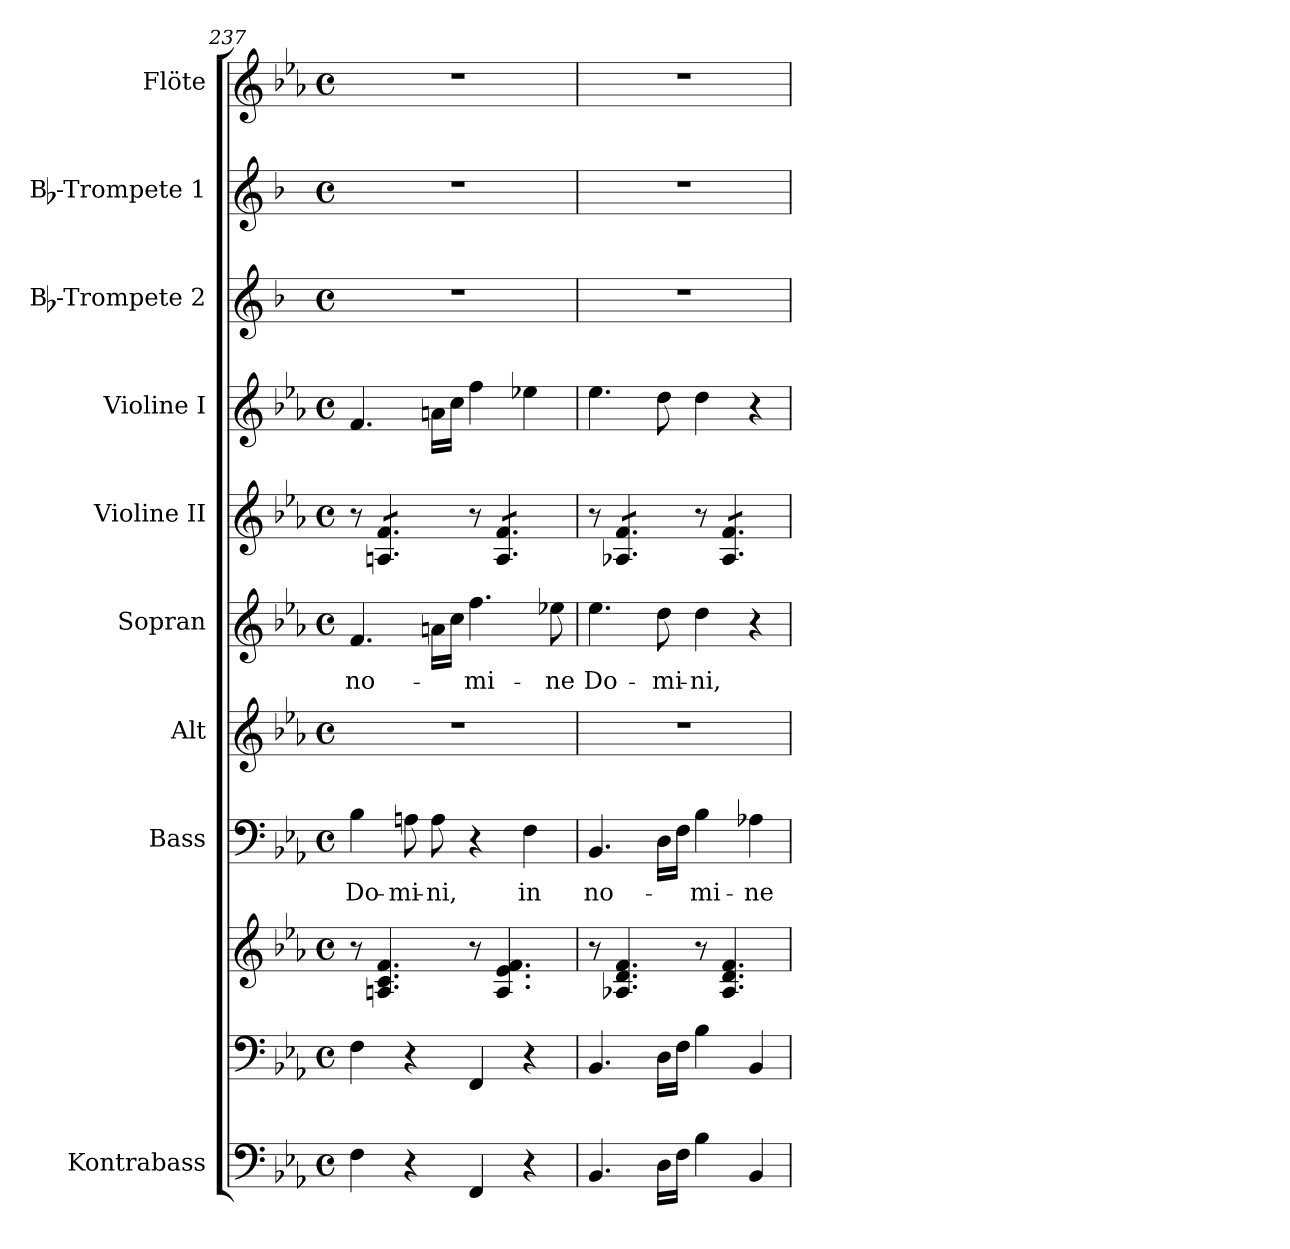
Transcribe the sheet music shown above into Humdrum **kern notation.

**kern	**kern	**kern	**kern	**text	**kern	**kern	**text	**kern	**kern	**kern	**kern	**kern
*part10	*part9	*part9	*part8	*part8	*part7	*part6	*part6	*part5	*part4	*part3	*part2	*part1
*staff11	*staff10	*staff9	*staff8	*staff8	*staff7	*staff6	*staff6	*staff5	*staff4	*staff3	*staff2	*staff1
*I"Kontrabass	*	*	*I"Bass	*	*I"Alt	*I"Sopran	*	*I"Violine II	*I"Violine I	*I"Bb-Trompete 2	*I"Bb-Trompete 1	*I"Flöte
*I'Kb.	*	*	*I'B.	*	*I'A.	*I'S.	*	*I'Vl. II	*I'Vl. I	*I'Bb Trp. 2	*I'Bb Trp. 1	*I'Fl.
*clefF4	*clefF4	*clefG2	*clefF4	*	*clefG2	*clefG2	*	*clefG2	*clefG2	*clefG2	*clefG2	*clefG2
*ITrd7c12	*	*	*	*	*	*	*	*	*	*ITrd1c2	*ITrd1c2	*
*k[b-e-a-]	*k[b-e-a-]	*k[b-e-a-]	*k[b-e-a-]	*	*k[b-e-a-]	*k[b-e-a-]	*	*k[b-e-a-]	*k[b-e-a-]	*k[b-e-a-]	*k[b-e-a-]	*k[b-e-a-]
*E-:	*E-:	*E-:	*E-:	*	*E-:	*E-:	*	*E-:	*E-:	*E-:	*E-:	*E-:
*M4/4	*M4/4	*M4/4	*M4/4	*	*M4/4	*M4/4	*	*M4/4	*M4/4	*M4/4	*M4/4	*M4/4
*met(c)	*met(c)	*met(c)	*met(c)	*	*met(c)	*met(c)	*	*met(c)	*met(c)	*met(c)	*met(c)	*met(c)
=237	=237	=237	=237	=237	=237	=237	=237	=237	=237	=237	=237	=237
!	!	!	!	!LO:LY:b	!	!	!LO:LY:b	!	!	!	!	!
4FF\	4F\	8r	4B-\	Do-	1r	4.f/	no-	8r	4.f/	1r	1r	1r
*	*	*	*	*	*	*	*	*tremolo	*	*	*	*
.	.	4.An/ 4.c/ 4.f/	.	.	.	.	.	8An/ 8f/L	.	.	.	.
!	!	!	!	!LO:LY:b	!	!	!	!	!	!	!	!
4r	4r	.	8An\	-mi-	.	.	.	8An/ 8f/	.	.	.	.
!	!	!	!	!LO:LY:b	!	!	!	!	!	!	!	!
.	.	.	8A\	-ni,	.	16an\LL	.	8An/ 8f/J	16an\LL	.	.	.
.	.	.	.	.	.	16cc\JJ	.	.	16cc\JJ	.	.	.
!	!	!	!	!	!	!	!LO:LY:b	!	!	!	!	!
4FFF/	4FF/	8r	4r	.	.	4.ff\	-mi-	8r	4ff\	.	.	.
.	.	4.A/ 4.e-/ 4.f/	.	.	.	.	.	8A/ 8f/L	.	.	.	.
!	!	!	!	!LO:LY:b	!	!	!	!	!	!	!	!
4r	4r	.	4F\	in	.	.	.	8A/ 8f/	4ee-X\	.	.	.
!	!	!	!	!	!	!	!LO:LY:b	!	!	!	!	!
.	.	.	.	.	.	8ee-X\	-ne	8A/ 8f/J	.	.	.	.
=238	=238	=238	=238	=238	=238	=238	=238	=238	=238	=238	=238	=238
!	!	!	!	!LO:LY:b	!	!	!LO:LY:b	!	!	!	!	!
4.BBB-/	4.BB-/	8r	4.BB-/	no-	1r	4.ee-\	Do-	8r	4.ee-\	1r	1r	1r
.	.	4.A-X/ 4.d/ 4.f/	.	.	.	.	.	8A-X/ 8f/L	.	.	.	.
.	.	.	.	.	.	.	.	8A-X/ 8f/	.	.	.	.
!	!	!	!	!	!	!	!LO:LY:b	!	!	!	!	!
16DD\LL	16D\LL	.	16D\LL	.	.	8dd\	-mi-	8A-X/ 8f/J	8dd\	.	.	.
16FF\JJ	16F\JJ	.	16F\JJ	.	.	.	.	.	.	.	.	.
!	!	!	!	!LO:LY:b	!	!	!LO:LY:b	!	!	!	!	!
4BB-\	4B-\	8r	4B-\	-mi-	.	4dd\	-ni,	8r	4dd\	.	.	.
.	.	4.A-/ 4.d/ 4.f/	.	.	.	.	.	8A-/ 8f/L	.	.	.	.
!	!	!	!	!LO:LY:b	!	!	!	!	!	!	!	!
4BBB-/	4BB-/	.	4A-X\	-ne	.	4r	.	8A-/ 8f/	4r	.	.	.
.	.	.	.	.	.	.	.	8A-/ 8f/J	.	.	.	.
*	*	*	*	*	*	*	*	*Xtremolo	*	*	*	*
=	=	=	=	=	=	=	=	=	=	=	=	=
*-	*-	*-	*-	*-	*-	*-	*-	*-	*-	*-	*-	*-
